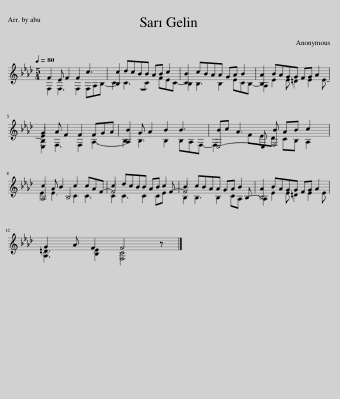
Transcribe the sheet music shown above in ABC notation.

X:1
%%score ( 1 2 3 )
L:1/8
Q:1/4=80
M:5/4
I:linebreak $
K:Ab
V:1 treble
V:2 treble
V:3 treble
V:1
 F2 E F2 F2 c3 | c2 dcBB AB c2 | B2 cBAA GA B2 | A2 BAGG FG A2 |$ G2 A F2 F2 FGA | %5
 B2 G A2 B2 B3 | Bc A3 B AB c2 |$ c2 A B2 c2 cAF- | c2 dcBB AB c2 | B2 cBAA GA B2 | %10
 A2 BAGG FG A2 |$ G2 A F2 F4 z |] %12
V:2
 F,2 F,3 F,2 F,A,B,- | C2 C3 C2 FEC- | B,2 B,3 B,2 ECB,- | A,2 E2 E =D2 E2 E- |$ [E,B,]2 F,3 F,2 A,3- | %5
 B,2 B,3 B,2 B,A,F,- | F,2 x FED CB, A,2 |$ E2 E3 C2 C3 | C2 C3 C2 CE x | B,2 B,3 B,2 CA, x | %10
 A,2 E2 E =D2 E2 E |$ [A,=D]3 [B,E]2 [F,C]4 x |] %12
V:3
 x10 | B,2 x8 | C2 x8 | B,2 x8 |$ E2 x8 | %5
 A,2 x8 | E,4- E, F,4 x |$ A,4 B,4 x2 | F4 x5 F- | F4 x5 B,- | %10
 B,4 x6 |$ x10 |] %12
